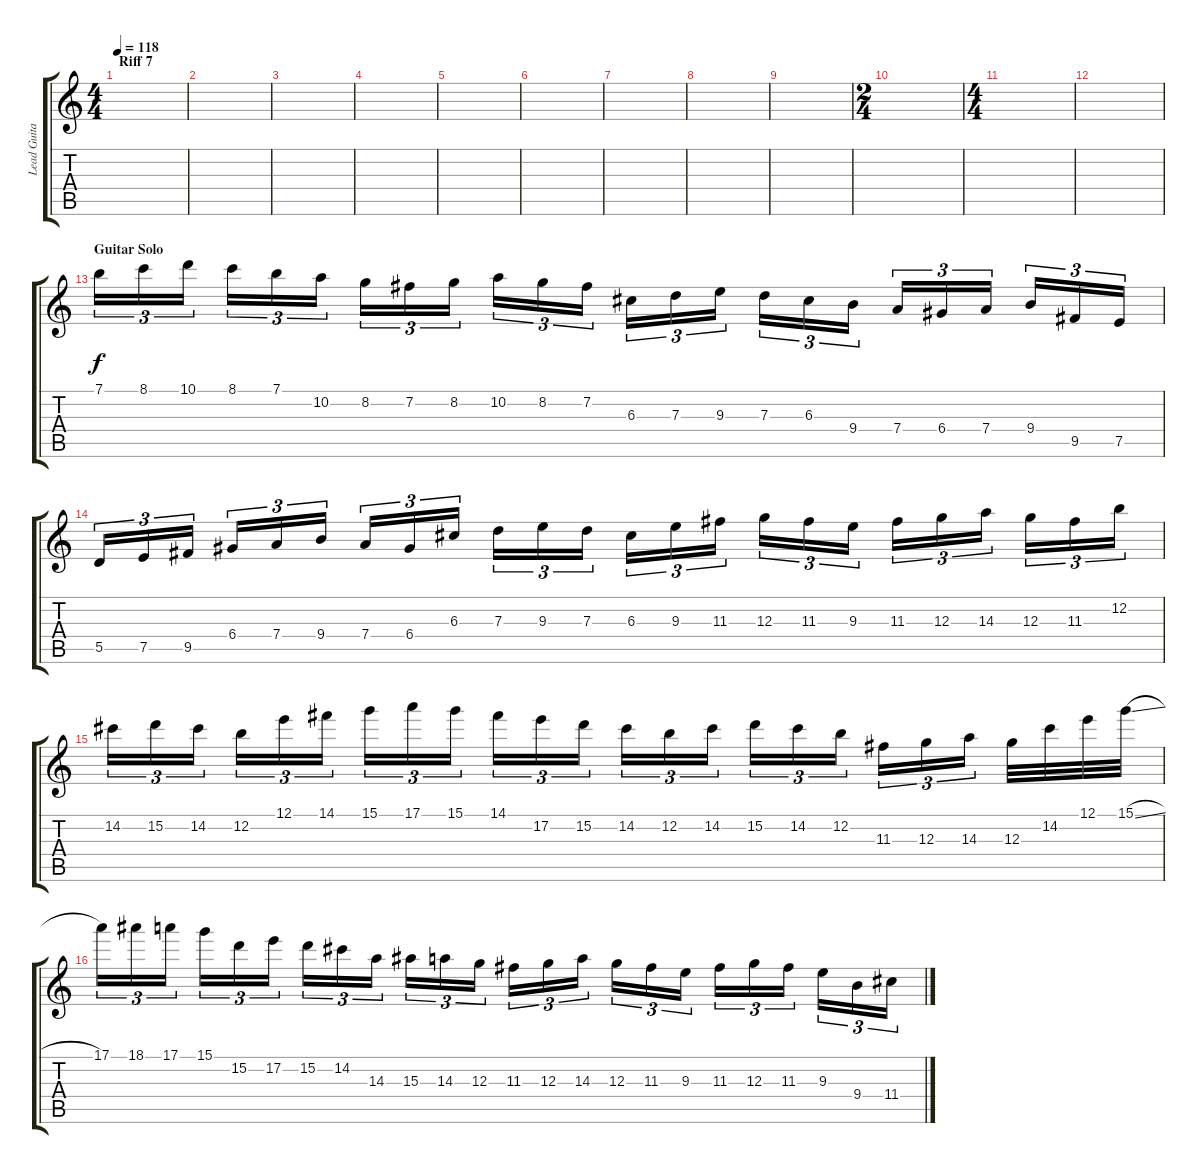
\track ("Lead Guitar" "Lead Guita") {instrument distortionguitar}
\staff {score tabs}
\tuning (E4 B3 G3 D3 A2 E2) {hide}
\ts (4 4)
\section ("" "Riff 7")
\tempo 118
\clef g2
\ks c
|
|
|
|
|
|
|
|
|
\ts (2 4)
|
\ts (4 4)
|
|
\section ("" "Guitar Solo")
7.1.16{tu (3 2)} 8.1.16{tu (3 2)} 10.1.16{tu (3 2)} 8.1.16{tu (3 2)} 7.1.16{tu (3 2)} 10.2.16{tu (3 2)} 8.2.16{tu (3 2)} 7.2.16{tu (3 2)} 8.2.16{tu (3 2)} 10.2.16{tu (3 2)} 8.2.16{tu (3 2)} 7.2.16{tu (3 2)} 6.3.16{tu (3 2)} 7.3.16{tu (3 2)} 9.3.16{tu (3 2)} 7.3.16{tu (3 2)} 6.3.16{tu (3 2)} 9.4.16{tu (3 2)} 7.4.16{tu (3 2)} 6.4.16{tu (3 2)} 7.4.16{tu (3 2)} 9.4.16{tu (3 2)} 9.5.16{tu (3 2)} 7.5.16{tu (3 2)} |
5.5.16{tu (3 2)} 7.5.16{tu (3 2)} 9.5.16{tu (3 2)} 6.4.16{tu (3 2)} 7.4.16{tu (3 2)} 9.4.16{tu (3 2)} 7.4.16{tu (3 2)} 6.4.16{tu (3 2)} 6.3.16{tu (3 2)} 7.3.16{tu (3 2)} 9.3.16{tu (3 2)} 7.3.16{tu (3 2)} 6.3.16{tu (3 2)} 9.3.16{tu (3 2)} 11.3.16{tu (3 2)} 12.3.16{tu (3 2)} 11.3.16{tu (3 2)} 9.3.16{tu (3 2)} 11.3.16{tu (3 2)} 12.3.16{tu (3 2)} 14.3.16{tu (3 2)} 12.3.16{tu (3 2)} 11.3.16{tu (3 2)} 12.2.16{tu (3 2)} |
14.2.16{tu (3 2)} 15.2.16{tu (3 2)} 14.2.16{tu (3 2)} 12.2.16{tu (3 2)} 12.1.16{tu (3 2)} 14.1.16{tu (3 2)} 15.1.16{tu (3 2)} 17.1.16{tu (3 2)} 15.1.16{tu (3 2)} 14.1.16{tu (3 2)} 17.2.16{tu (3 2)} 15.2.16{tu (3 2)} 14.2.16{tu (3 2)} 12.2.16{tu (3 2)} 14.2.16{tu (3 2)} 15.2.16{tu (3 2)} 14.2.16{tu (3 2)} 12.2.16{tu (3 2)} 11.3.16{tu (3 2)} 12.3.16{tu (3 2)} 14.3.16{tu (3 2)} 12.3.32 14.2.32 12.1.32 15.1{sl}.32 |
17.1.16{tu (3 2)} 18.1.16{tu (3 2)} 17.1.16{tu (3 2)} 15.1.16{tu (3 2)} 15.2.16{tu (3 2)} 17.2.16{tu (3 2)} 15.2.16{tu (3 2)} 14.2.16{tu (3 2)} 14.3.16{tu (3 2)} 15.3.16{tu (3 2)} 14.3.16{tu (3 2)} 12.3.16{tu (3 2)} 11.3.16{tu (3 2)} 12.3.16{tu (3 2)} 14.3.16{tu (3 2)} 12.3.16{tu (3 2)} 11.3.16{tu (3 2)} 9.3.16{tu (3 2)} 11.3.16{tu (3 2)} 12.3.16{tu (3 2)} 11.3.16{tu (3 2)} 9.3.16{tu (3 2)} 9.4.16{tu (3 2)} 11.4.16{tu (3 2)}
